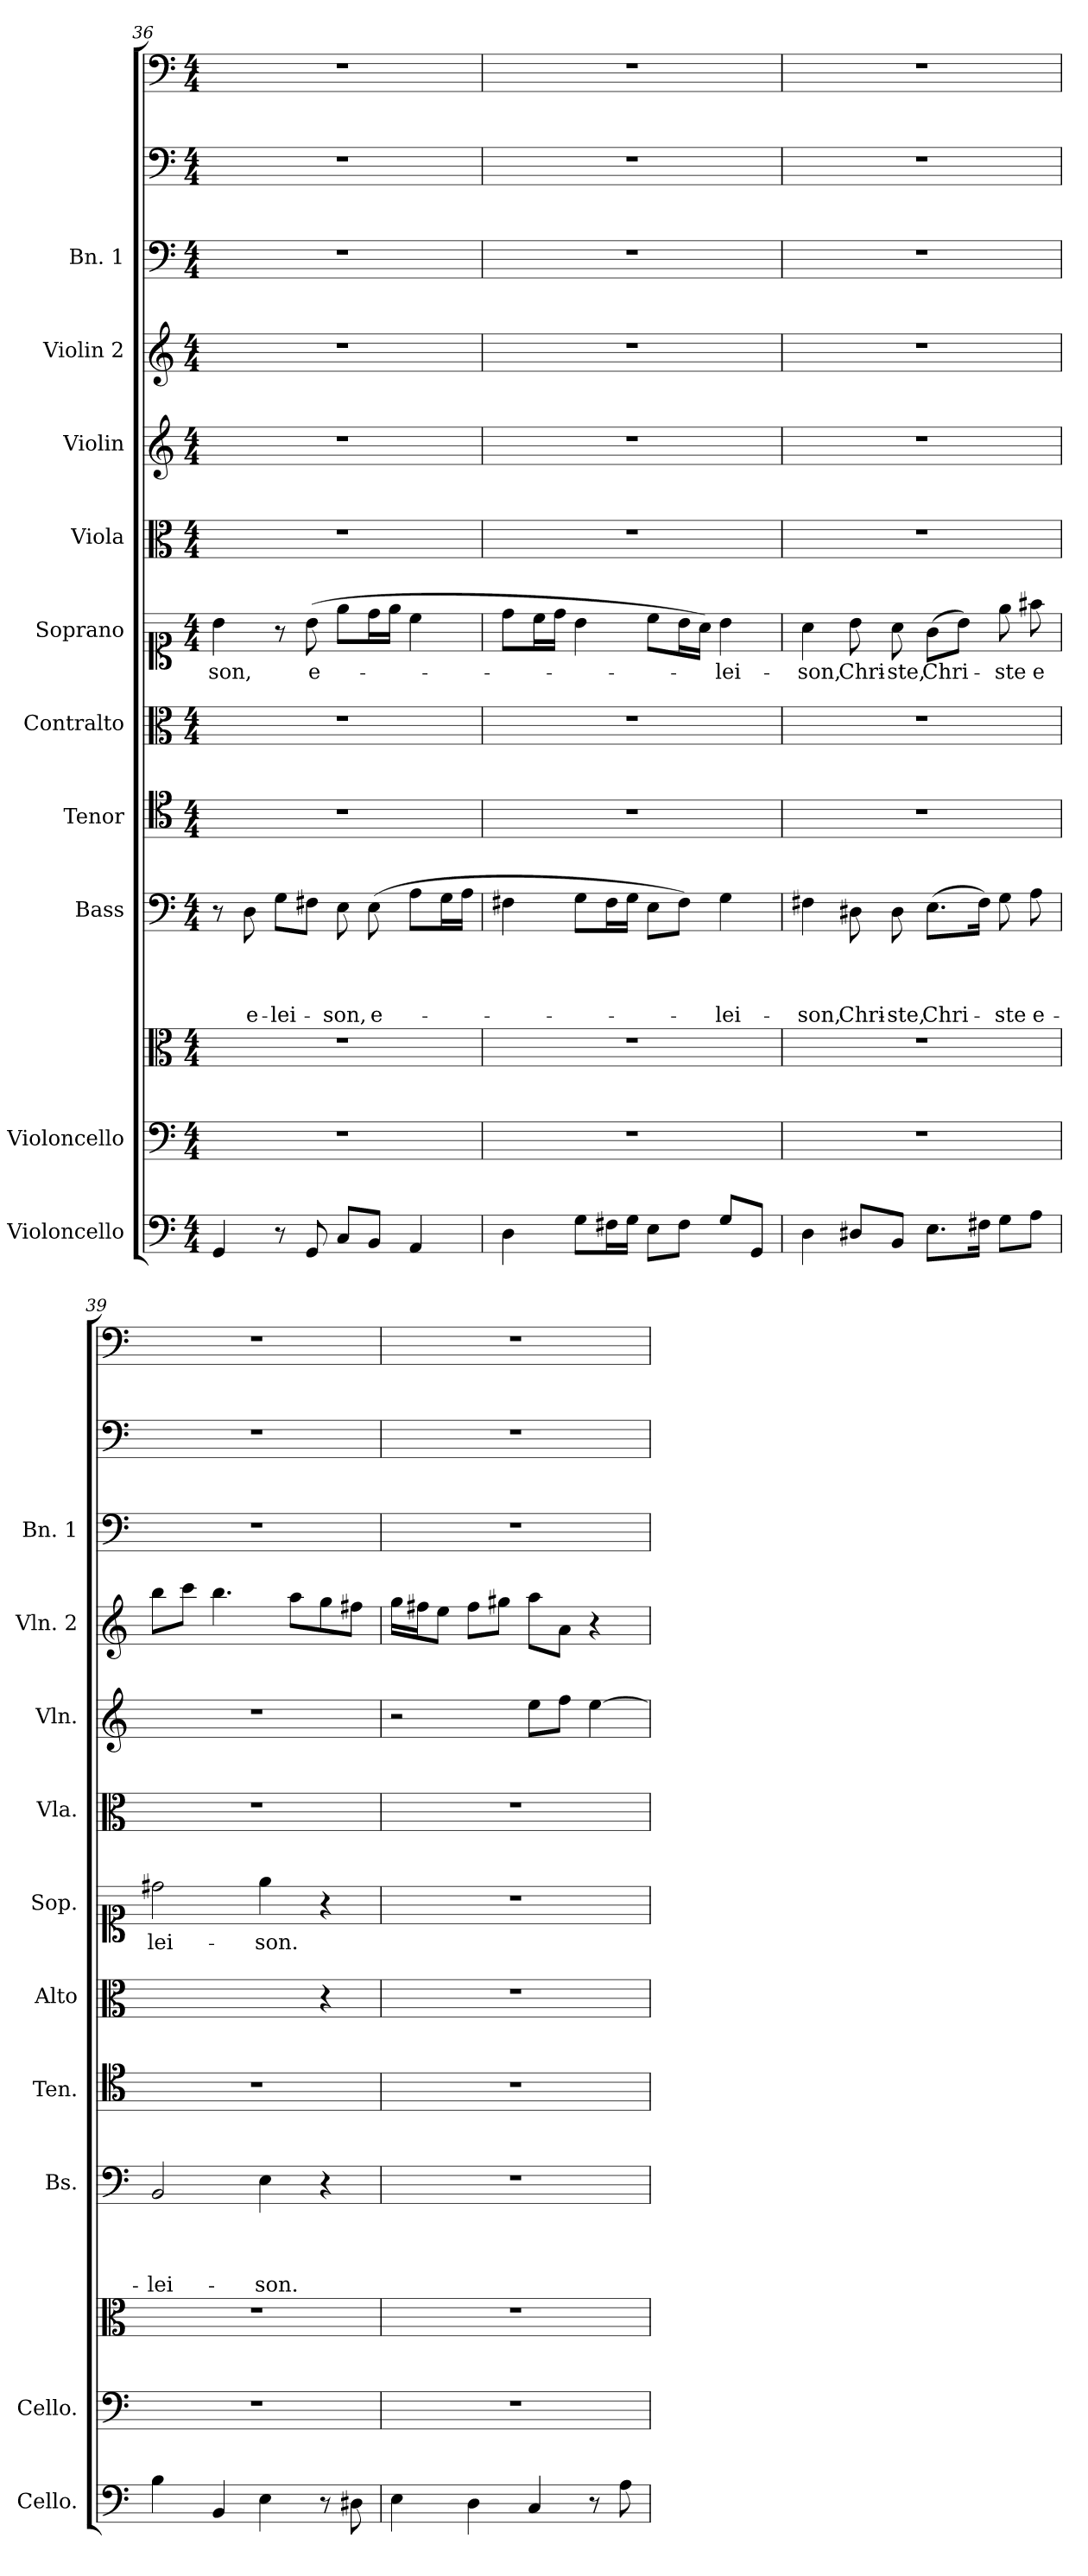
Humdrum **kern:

**kern	**kern	**kern	**kern	**text	**text	**text	**text	**kern	**kern	**kern	**text	**kern	**kern	**kern	**kern	**kern	**kern
*part13	*part12	*part11	*part10	*part10	*part10	*part10	*part10	*part9	*part8	*part7	*part7	*part6	*part5	*part4	*part3	*part2	*part1
*staff13	*staff12	*staff11	*staff10	*staff10	*staff10	*staff10	*staff10	*staff9	*staff8	*staff7	*staff7	*staff6	*staff5	*staff4	*staff3	*staff2	*staff1
*I"Violoncello	*I"Violoncello	*	*I"Bass	*	*	*	*	*I"Tenor	*I"Contralto	*I"Soprano	*	*I"Viola	*I"Violin	*I"Violin 2	*I"Bn. 1	*	*
*I'Cello.	*I'Cello.	*	*I'Bs.	*	*	*	*	*I'Ten.	*I'Alto	*I'Sop.	*	*I'Vla.	*I'Vln.	*I'Vln. 2	*I'Bn. 1	*	*
!!LO:PB:g=z
*clefF4	*clefF4	*clefC3	*clefF4	*	*	*	*	*clefC4	*clefC3	*clefC1	*	*clefC3	*clefG2	*clefG2	*clefF4	*clefF4	*clefF4
*	*	*	*	*	*	*	*	*ITrd7c12	*	*	*	*	*	*	*	*	*
*k[]	*k[]	*k[]	*k[]	*	*	*	*	*k[]	*k[]	*k[]	*	*k[]	*k[]	*k[]	*k[]	*k[]	*k[]
*C:	*C:	*C:	*C:	*	*	*	*	*C:	*C:	*C:	*	*C:	*C:	*C:	*C:	*C:	*C:
*M4/4	*M4/4	*M4/4	*M4/4	*	*	*	*	*M4/4	*M4/4	*M4/4	*	*M4/4	*M4/4	*M4/4	*M4/4	*M4/4	*M4/4
=36	=36	=36	=36	=36	=36	=36	=36	=36	=36	=36	=36	=36	=36	=36	=36	=36	=36
!	!	!	!	!	!	!	!	!	!	!	!LO:LY:b	!	!	!	!	!	!
4GG/	1r	1r	8r	.	.	.	.	1r	1r	4b\	-son,	1r	1r	1r	1r	1r	1r
!	!	!	!	!	!	!	!LO:LY:b	!	!	!	!	!	!	!	!	!	!
.	.	.	8D\	.	.	.	e-	.	.	.	.	.	.	.	.	.	.
!	!	!	!	!	!	!	!LO:LY:b	!	!	!	!	!	!	!	!	!	!
8r	.	.	8G\L	.	.	.	-lei-	.	.	8r	.	.	.	.	.	.	.
!	!	!	!	!	!	!	!	!	!	!	!LO:LY:b	!	!	!	!	!	!
8GG/	.	.	8F#X\J	.	.	.	.	.	.	(>8b\	e-	.	.	.	.	.	.
!	!	!	!	!	!	!	!LO:LY:b	!	!	!	!	!	!	!	!	!	!
8C/L	.	.	8E\	.	.	.	-son,	.	.	8ee\L	.	.	.	.	.	.	.
!	!	!	!	!	!	!	!LO:LY:b	!	!	!	!	!	!	!	!	!	!
8BB/J	.	.	(>8E\	.	.	.	e-	.	.	16dd\L	.	.	.	.	.	.	.
.	.	.	.	.	.	.	.	.	.	16ee\JJ	.	.	.	.	.	.	.
4AA/	.	.	8A\L	.	.	.	.	.	.	4cc\	.	.	.	.	.	.	.
.	.	.	16G\L	.	.	.	.	.	.	.	.	.	.	.	.	.	.
.	.	.	16A\JJ	.	.	.	.	.	.	.	.	.	.	.	.	.	.
=37	=37	=37	=37	=37	=37	=37	=37	=37	=37	=37	=37	=37	=37	=37	=37	=37	=37
4D\	1r	1r	4F#X\	.	.	.	.	1r	1r	8dd\L	.	1r	1r	1r	1r	1r	1r
.	.	.	.	.	.	.	.	.	.	16cc\L	.	.	.	.	.	.	.
.	.	.	.	.	.	.	.	.	.	16dd\JJ	.	.	.	.	.	.	.
8G\L	.	.	8G\L	.	.	.	.	.	.	4b\	.	.	.	.	.	.	.
16F#X\L	.	.	16F#\L	.	.	.	.	.	.	.	.	.	.	.	.	.	.
16G\JJ	.	.	16G\JJ	.	.	.	.	.	.	.	.	.	.	.	.	.	.
8E\L	.	.	8E\L	.	.	.	.	.	.	8cc\L	.	.	.	.	.	.	.
8F#\J	.	.	8F#\J)	.	.	.	.	.	.	16b\L	.	.	.	.	.	.	.
.	.	.	.	.	.	.	.	.	.	16a\JJ)	.	.	.	.	.	.	.
!	!	!	!	!	!	!	!LO:LY:b	!	!	!	!LO:LY:b	!	!	!	!	!	!
8G/L	.	.	4G\	.	.	.	-lei-	.	.	4b\	-lei-	.	.	.	.	.	.
8GG/J	.	.	.	.	.	.	.	.	.	.	.	.	.	.	.	.	.
=38	=38	=38	=38	=38	=38	=38	=38	=38	=38	=38	=38	=38	=38	=38	=38	=38	=38
!	!	!	!	!	!	!	!LO:LY:b	!	!	!	!LO:LY:b	!	!	!	!	!	!
4D\	1r	1r	4F#X\	.	.	.	-son,	1r	1r	4a\	-son,	1r	1r	1r	1r	1r	1r
!	!	!	!	!	!	!	!LO:LY:b	!	!	!	!LO:LY:b	!	!	!	!	!	!
8D#X/L	.	.	8D#X\	.	.	.	Chri-	.	.	8b\	Chri-	.	.	.	.	.	.
!	!	!	!	!	!	!	!LO:LY:b	!	!	!	!LO:LY:b	!	!	!	!	!	!
8BB/J	.	.	8D#\	.	.	.	-ste,	.	.	8a\	-ste,	.	.	.	.	.	.
!	!	!	!	!	!	!	!LO:LY:b	!	!	!	!LO:LY:b	!	!	!	!	!	!
8.E\L	.	.	(>8.E\L	.	.	.	Chri-	.	.	(>8g\L	Chri-	.	.	.	.	.	.
.	.	.	.	.	.	.	.	.	.	8b\J)	.	.	.	.	.	.	.
16F#X\Jk	.	.	16F#\Jk)	.	.	.	.	.	.	.	.	.	.	.	.	.	.
!	!	!	!	!	!	!	!LO:LY:b	!	!	!	!LO:LY:b	!	!	!	!	!	!
8G\L	.	.	8G\	.	.	.	-ste	.	.	8ee\	-ste	.	.	.	.	.	.
!	!	!	!	!	!	!	!LO:LY:b	!	!	!	!LO:LY:b	!	!	!	!	!	!
8A\J	.	.	8A\	.	.	.	e-	.	.	8ff#X\	e	.	.	.	.	.	.
=39	=39	=39	=39	=39	=39	=39	=39	=39	=39	=39	=39	=39	=39	=39	=39	=39	=39
!	!	!	!	!	!	!	!LO:LY:b	!	!	!	!LO:LY:b	!	!	!	!	!	!
4B\	1r	1r	2BB/	.	.	.	-lei-	1r	2.ryy	2dd#X\	lei-	1r	1r	8bb\L	1r	1r	1r
.	.	.	.	.	.	.	.	.	.	.	.	.	.	8ccc\J	.	.	.
4BB/	.	.	.	.	.	.	.	.	.	.	.	.	.	4.bb\	.	.	.
!	!	!	!	!	!	!	!LO:LY:b	!	!	!	!LO:LY:b	!	!	!	!	!	!
4E\	.	.	4E\	.	.	.	-son.	.	.	4ee\	-son.	.	.	.	.	.	.
.	.	.	.	.	.	.	.	.	.	.	.	.	.	8aa\L	.	.	.
8r	.	.	4r	.	.	.	.	.	4r	4r	.	.	.	8gg\	.	.	.
8D#X\	.	.	.	.	.	.	.	.	.	.	.	.	.	8ff#X\J	.	.	.
!!LO:PB:g=z
=40	=40	=40	=40	=40	=40	=40	=40	=40	=40	=40	=40	=40	=40	=40	=40	=40	=40
4E\	1r	1r	1r	.	.	.	.	1r	1r	1r	.	1r	2r	16gg\LL	1r	1r	1r
.	.	.	.	.	.	.	.	.	.	.	.	.	.	16ff#X\J	.	.	.
.	.	.	.	.	.	.	.	.	.	.	.	.	.	8ee\J	.	.	.
4D\	.	.	.	.	.	.	.	.	.	.	.	.	.	8ff#\L	.	.	.
.	.	.	.	.	.	.	.	.	.	.	.	.	.	8gg#X\J	.	.	.
4C/	.	.	.	.	.	.	.	.	.	.	.	.	8ee\L	8aa\L	.	.	.
.	.	.	.	.	.	.	.	.	.	.	.	.	8ff\J	8a\J	.	.	.
8r	.	.	.	.	.	.	.	.	.	.	.	.	[>4ee\	4r	.	.	.
8A\	.	.	.	.	.	.	.	.	.	.	.	.	.	.	.	.	.
=	=	=	=	=	=	=	=	=	=	=	=	=	=	=	=	=	=
*-	*-	*-	*-	*-	*-	*-	*-	*-	*-	*-	*-	*-	*-	*-	*-	*-	*-
